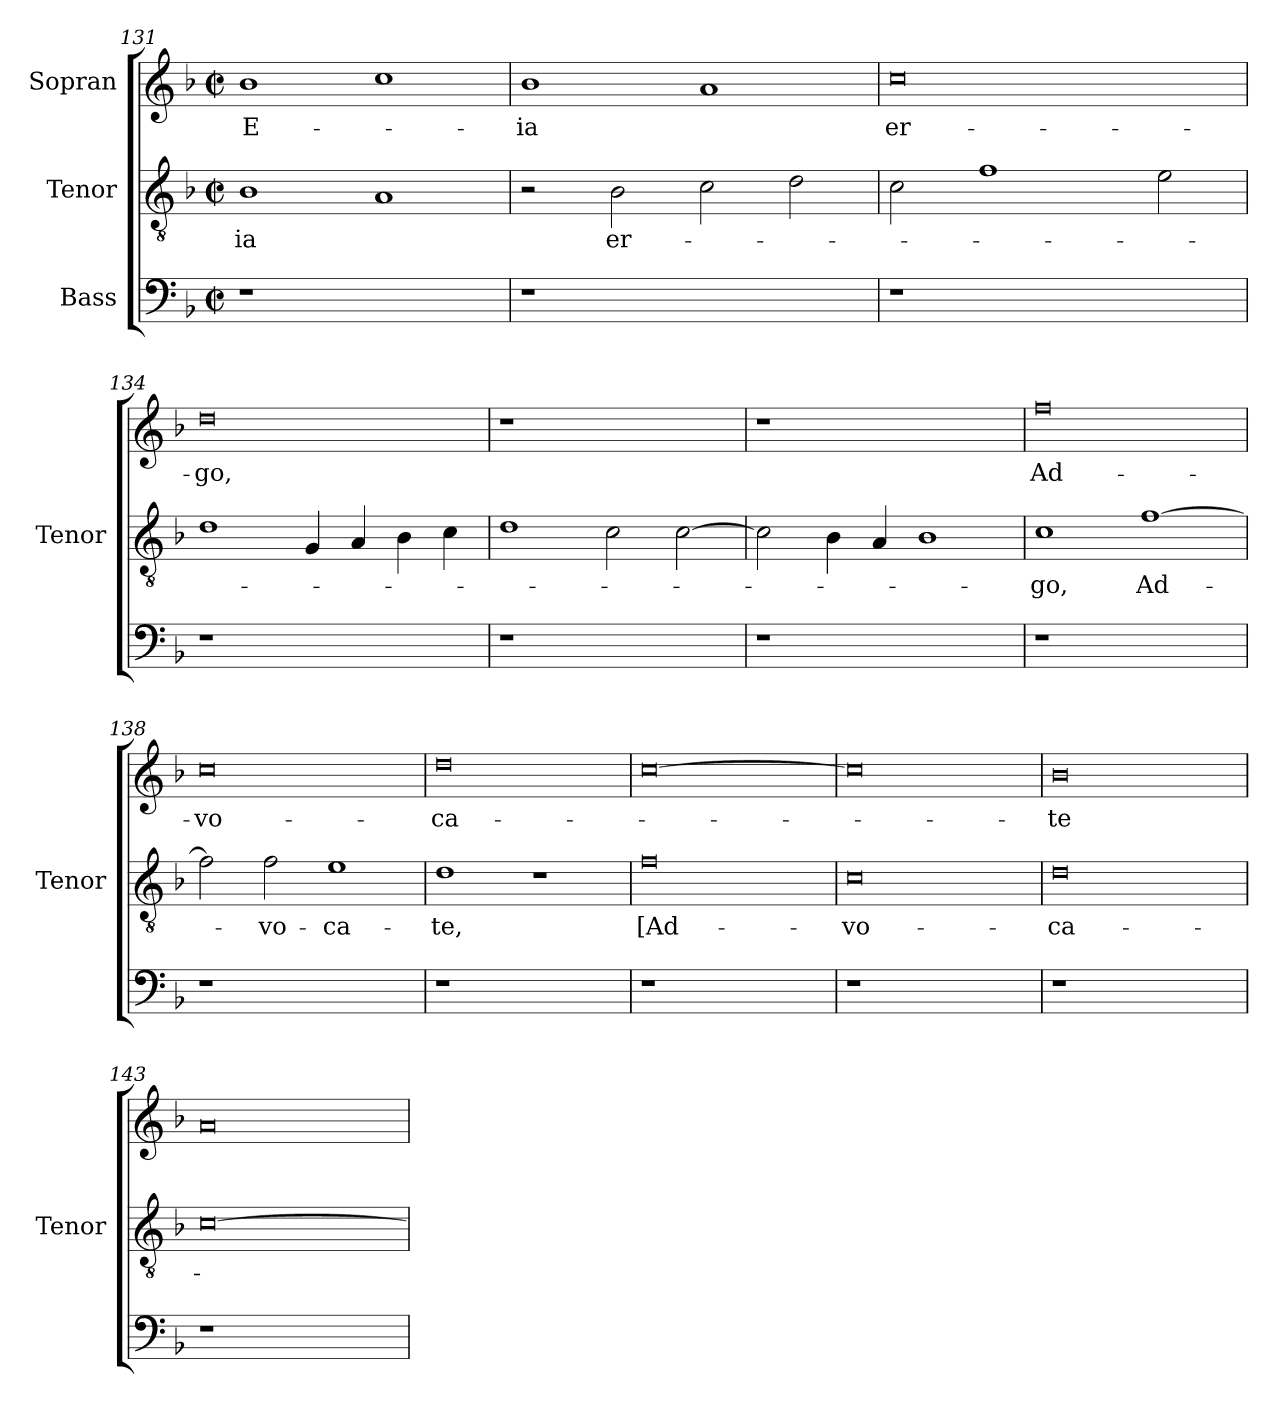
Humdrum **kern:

**kern	**kern	**text	**kern	**text
*part3	*part2	*part2	*part1	*part1
*staff3	*staff2	*staff2	*staff1	*staff1
*I"Bass	*I"Tenor	*	*I"Sopran	*
*	*I'Tenor	*	*	*
*clefF4	*clefGv2	*	*clefG2	*
*	*ITrd7c12	*	*	*
*k[b-]	*k[b-]	*	*k[b-]	*
*F:	*F:	*	*F:	*
*M2/2	*M2/2	*	*M2/2	*
*met(c|)	*met(c|)	*	*met(c|)	*
=131	=131	=131	=131	=131
!LO:N:vis=1	!	!	!	!
!	!	!LO:LY:b:color=#000000	!	!
!	!	!	!	!LO:LY:b:color=#000000
1r	1BB-i	-ia	1b-i	E-
1ryy	1AAi	.	1cci	.
=132	=132	=132	=132	=132
!LO:N:vis=1	!	!	!	!
!	!	!	!	!LO:LY:b:color=#000000
1r	2r	.	1b-i	-ia
!	!	!LO:LY:b:color=#000000	!	!
.	2BB-i\	er-	.	.
1ryy	2Ci\	.	1ai	.
.	2Di\	.	.	.
=133	=133	=133	=133	=133
!LO:N:vis=1	!	!	!	!
!	!	!	!	!LO:LY:b:color=#000000
1r	2Ci\	.	0cci	er-
.	1Fi	.	.	.
1ryy	.	.	.	.
.	2Ei\	.	.	.
=134	=134	=134	=134	=134
!LO:N:vis=1	!	!	!	!
!	!	!	!	!LO:LY:b:color=#000000
1r	1Di	.	0ddi	-go,
1ryy	4GGi/	.	.	.
.	4AAi/	.	.	.
.	4BB-i\	.	.	.
.	4Ci\	.	.	.
=135	=135	=135	=135	=135
!LO:N:vis=1	!	!	!LO:N:vis=1	!
1r	1Di	.	1r	.
1ryy	2Ci\	.	1ryy	.
.	[>2Ci\	.	.	.
=136	=136	=136	=136	=136
!LO:N:vis=1	!	!	!LO:N:vis=1	!
1r	2Ci\]	.	1r	.
.	4BB-i\	.	.	.
.	4AAi/	.	.	.
1ryy	1BB-i	.	1ryy	.
!!LO:LB:g=z
=137	=137	=137	=137	=137
!LO:N:vis=1	!	!	!	!
!	!	!LO:LY:b:color=#000000	!	!
!	!	!	!	!LO:LY:b:color=#000000
1r	1Ci	-go,	0ffi	Ad-
!	!	!LO:LY:b:color=#000000	!	!
1ryy	[>1Fi	Ad-	.	.
=138	=138	=138	=138	=138
!LO:N:vis=1	!	!	!	!
!	!	!	!	!LO:LY:b:color=#000000
1r	2Fi\]	.	0cci	-vo-
!	!	!LO:LY:b:color=#000000	!	!
.	2Fi\	-vo-	.	.
!	!	!LO:LY:b:color=#000000	!	!
1ryy	1Ei	-ca-	.	.
=139	=139	=139	=139	=139
!LO:N:vis=1	!	!	!	!
!	!	!LO:LY:b:color=#000000	!	!
!	!	!	!	!LO:LY:b:color=#000000
1r	1Di	-te,	0ddi	-ca-
1ryy	1r	.	.	.
=140	=140	=140	=140	=140
!LO:N:vis=1	!	!	!	!
!	!	!LO:LY:b:color=#000000	!	!
1r	0Fi	[Ad-	[>0cci	.
1ryy	.	.	.	.
=141	=141	=141	=141	=141
!LO:N:vis=1	!	!	!	!
!	!	!LO:LY:b:color=#000000	!	!
1r	0Ci	-vo-	0cci]	.
1ryy	.	.	.	.
=142	=142	=142	=142	=142
!LO:N:vis=1	!	!	!	!
!	!	!LO:LY:b:color=#000000	!	!
!	!	!	!	!LO:LY:b:color=#000000
1r	0Di	-ca-	0b-i	-te
1ryy	.	.	.	.
=143	=143	=143	=143	=143
!LO:N:vis=1	!	!	!	!
1r	[>0Ci	.	0ai	.
1ryy	.	.	.	.
=	=	=	=	=
*-	*-	*-	*-	*-
